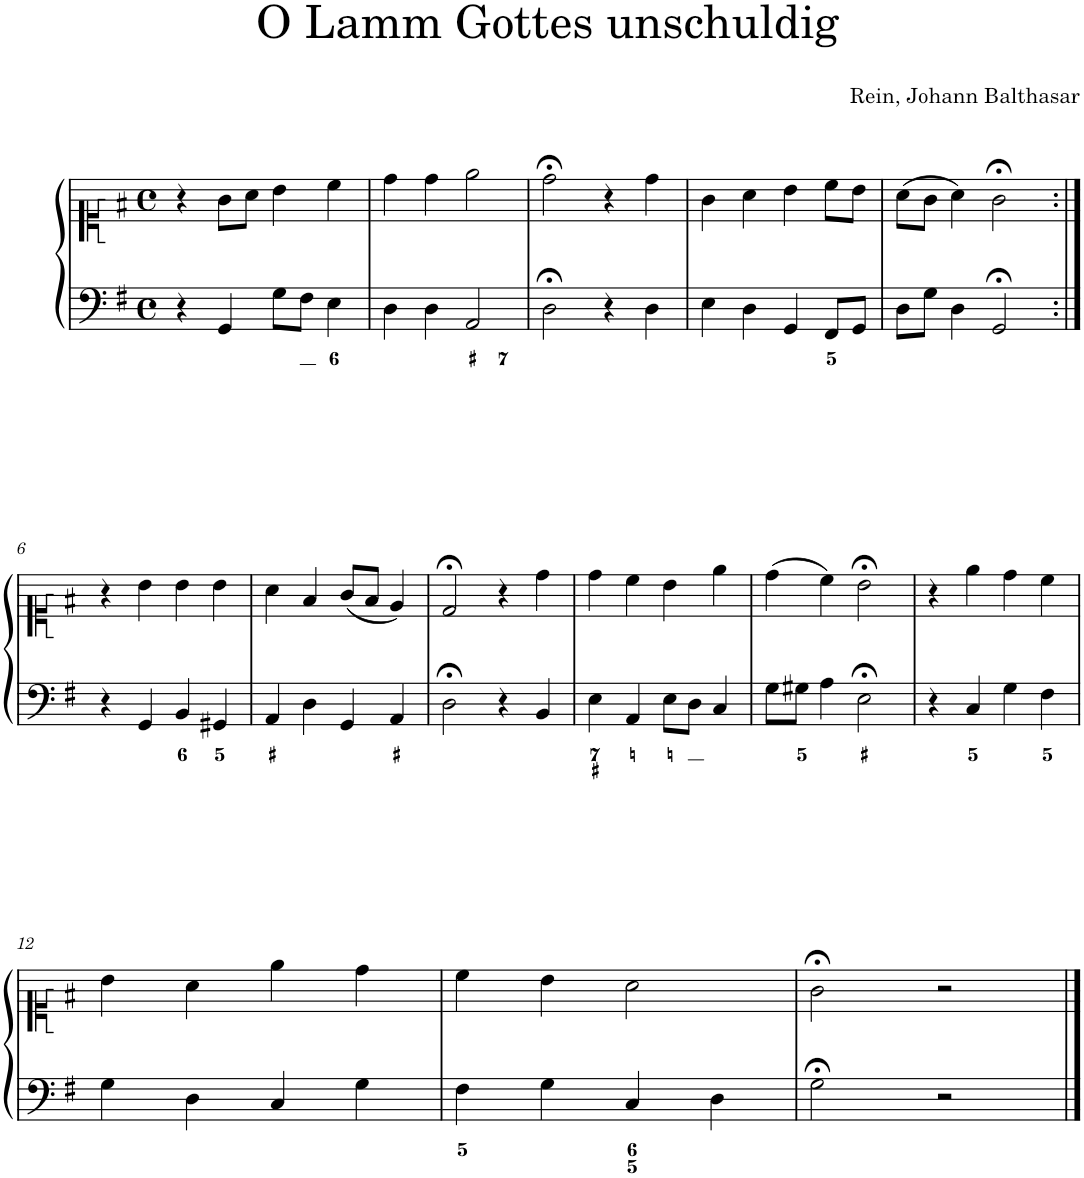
**kern	**kern
*part1	*part1
*staff2	*staff1
*I"Piano	*
*I'Pno.	*
*clefF4	*clefC1
*k[f#]	*k[f#]
*M4/4	*M4/4
*met(c)	*met(c)
=1	=1
4r	4r
4GG/	8g\L
.	8a\J
8G\L	4b\
8F#\J	.
4E\	4cc\
=2	=2
4D\	4dd\
4D\	4dd\
2AA/	2ee\
=3	=3
2D;<\	2dd;<\
4r	4r
4D\	4dd\
=4	=4
4E\	4g\
4D\	4a\
4GG/	4b\
8FF#/L	8cc\L
8GG/J	8b\J
=5	=5
8D\L	(8a\L
8G\J	8g\J
4D\	4a\)
2GG;</	2g;<\
!!LO:LB:g=z
=6:|!	=6:|!
4r	4r
4GG/	4b\
4BB/	4b\
4GG#X/	4b\
=7	=7
4AA/	4a\
4D\	4f#/
4GG/	(8g/L
.	8f#/J
4AA/	4e/)
=8	=8
2D;<\	2d;</
4r	4r
4BB/	4dd\
=9	=9
4E\	4dd\
4AA/	4cc\
8E\L	4b\
8D\J	.
4C/	4ee\
=10	=10
8G\L	(4dd\
8G#X\J	.
4A\	4cc\)
2E;<\	2b;<\
=11	=11
4r	4r
4C/	4ee\
4G\	4dd\
4F#\	4cc\
!!LO:LB:g=z
=12	=12
4G\	4b\
4D\	4a\
4C/	4ee\
4G\	4dd\
=13	=13
4F#\	4cc\
4G\	4b\
4C/	2a\
4D\	.
=14	=14
2G;<\	2g;<\
2r	2r
==	==
*-	*-
